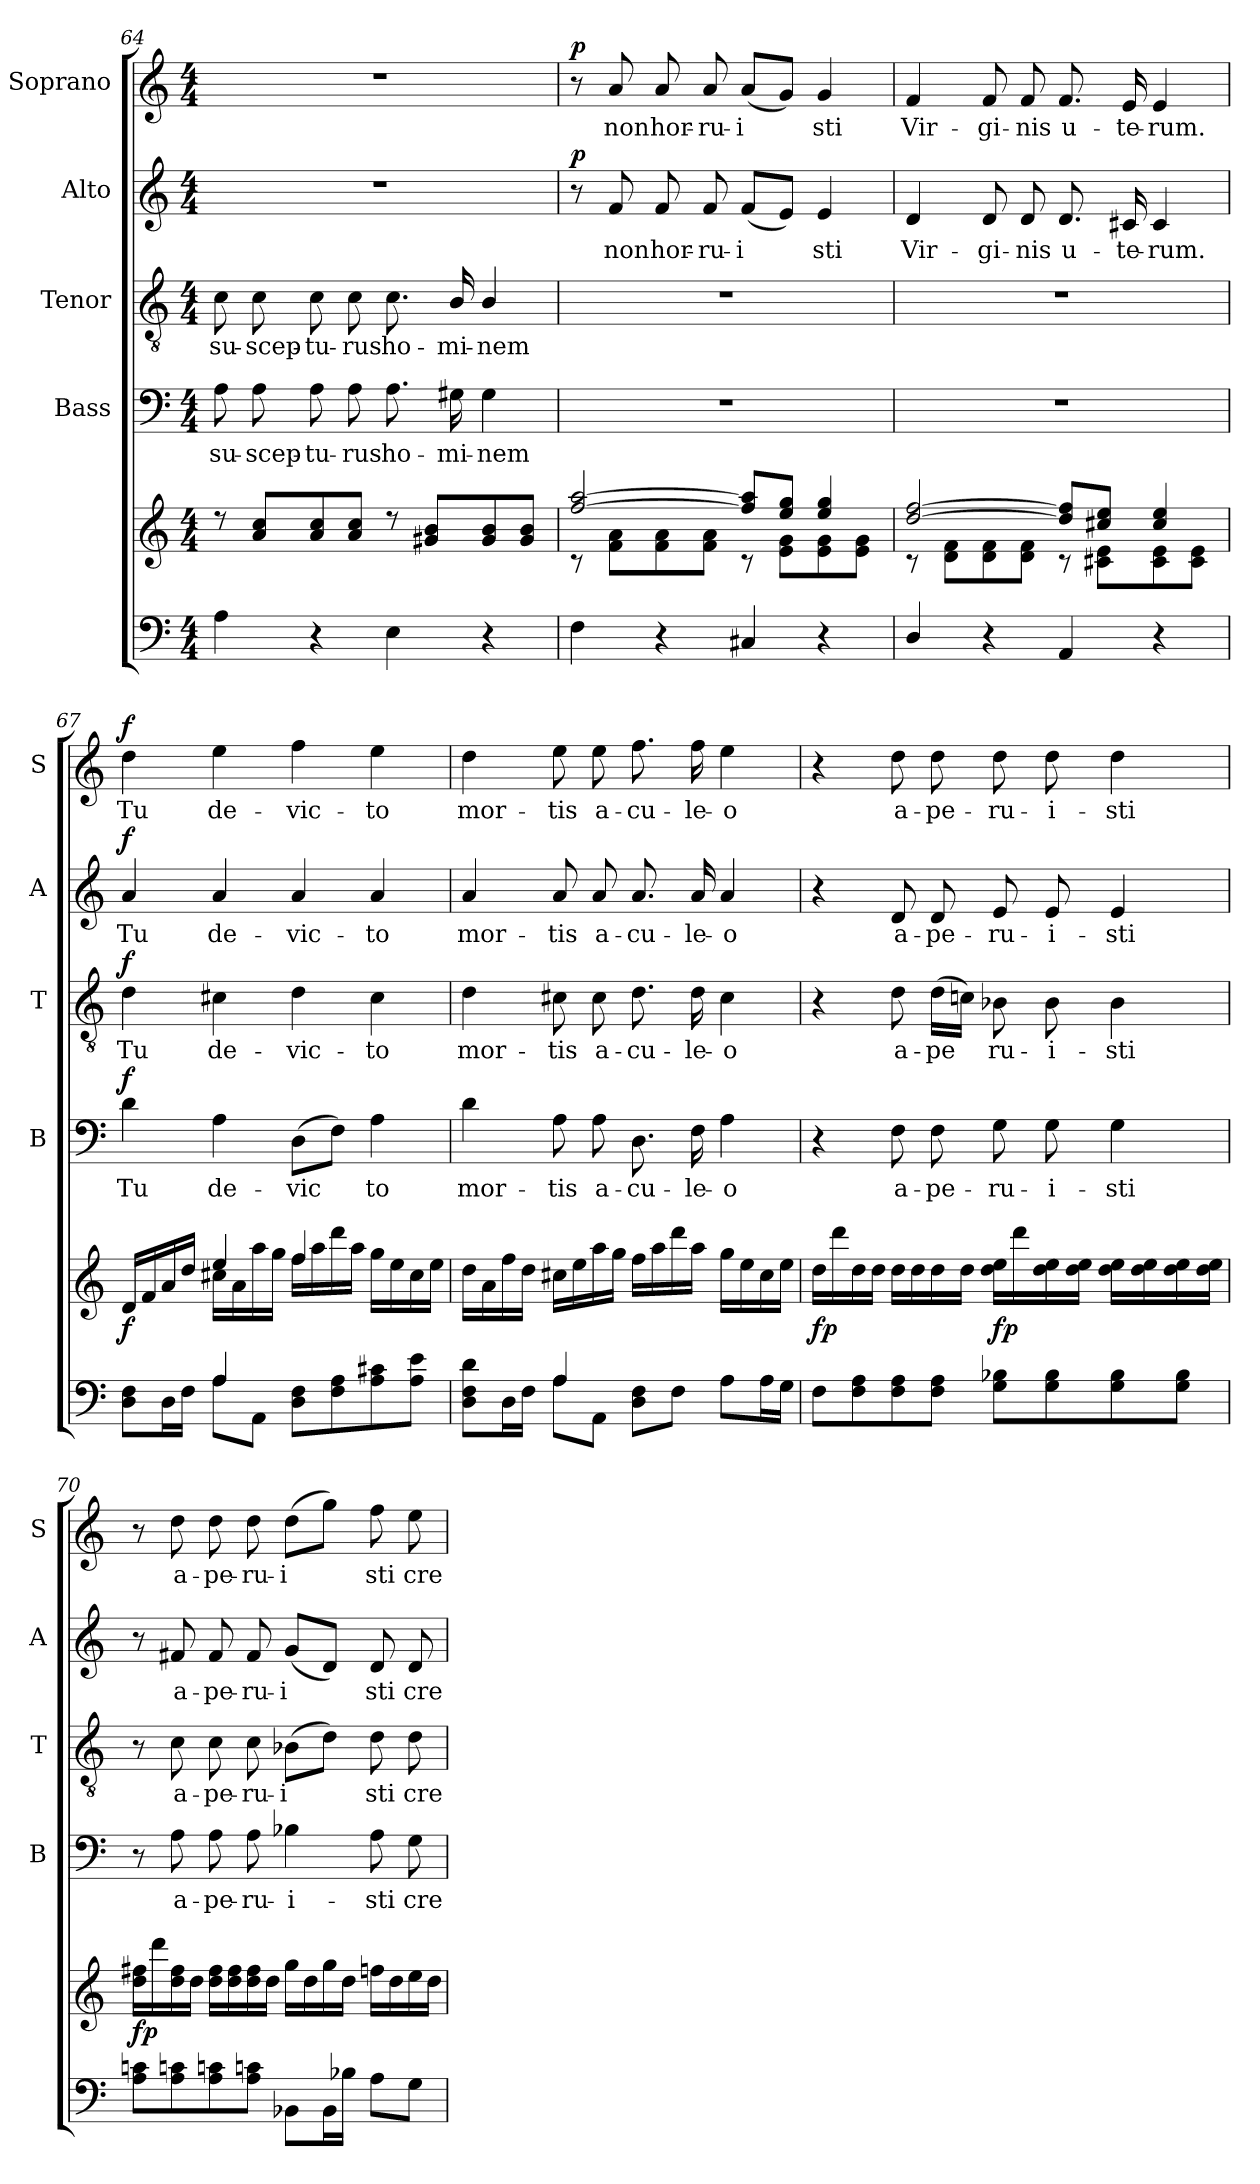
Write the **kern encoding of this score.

**kern	**kern	**dynam	**kern	**text	**dynam	**kern	**text	**dynam	**kern	**text	**dynam	**kern	**text	**dynam
*part6	*part5	*part5	*part4	*part4	*part4	*part3	*part3	*part3	*part2	*part2	*part2	*part1	*part1	*part1
*staff6	*staff5	*staff5	*staff4	*staff4	*staff4	*staff3	*staff3	*staff3	*staff2	*staff2	*staff2	*staff1	*staff1	*staff1
*	*	*	*I"Bass	*	*	*I"Tenor	*	*	*I"Alto	*	*	*I"Soprano	*	*
*	*	*	*I'B	*	*	*I'T	*	*	*I'A	*	*	*I'S	*	*
*clefF4	*clefG2	*	*clefF4	*	*	*clefGv2	*	*	*clefG2	*	*	*clefG2	*	*
*k[]	*k[]	*	*k[]	*	*	*k[]	*	*	*k[]	*	*	*k[]	*	*
*C:	*C:	*	*C:	*	*	*C:	*	*	*C:	*	*	*C:	*	*
*M4/4	*M4/4	*	*M4/4	*	*	*M4/4	*	*	*M4/4	*	*	*M4/4	*	*
=64	=64	=64	=64	=64	=64	=64	=64	=64	=64	=64	=64	=64	=64	=64
*	*^	*	*	*	*	*	*	*	*	*	*	*	*	*
!	!	!	!	!	!LO:LY:b	!	!	!LO:LY:b	!	!	!	!	!	!	!
4A\	8r	1ryy	.	8A\	su-	.	8c\	su-	.	1r	.	.	1r	.	.
!	!	!	!	!	!LO:LY:b	!	!	!LO:LY:b	!	!	!	!	!	!	!
.	8a/ 8cc/L	.	.	8A\	-scep-	.	8c\	-scep-	.	.	.	.	.	.	.
!	!	!	!	!	!LO:LY:b	!	!	!LO:LY:b	!	!	!	!	!	!	!
4r	8a/ 8cc/	.	.	8A\	-tu-	.	8c\	-tu-	.	.	.	.	.	.	.
!	!	!	!	!	!LO:LY:b	!	!	!LO:LY:b	!	!	!	!	!	!	!
.	8a/ 8cc/J	.	.	8A\	-rus	.	8c\	-rus	.	.	.	.	.	.	.
!	!	!	!	!	!LO:LY:b	!	!	!LO:LY:b	!	!	!	!	!	!	!
4E\	8r	.	.	8.A\	ho-	.	8.c\	ho-	.	.	.	.	.	.	.
.	8g#X/ 8b/L	.	.	.	.	.	.	.	.	.	.	.	.	.	.
!	!	!	!	!	!LO:LY:b	!	!	!LO:LY:b	!	!	!	!	!	!	!
.	.	.	.	16G#X\	-mi-	.	16B/	-mi-	.	.	.	.	.	.	.
!	!	!	!	!	!LO:LY:b	!	!	!LO:LY:b	!	!	!	!	!	!	!
4r	8g#/ 8b/	.	.	4G#\	-nem	.	4B/	-nem	.	.	.	.	.	.	.
.	8g#/ 8b/J	.	.	.	.	.	.	.	.	.	.	.	.	.	.
=65	=65	=65	=65	=65	=65	=65	=65	=65	=65	=65	=65	=65	=65	=65	=65
!	!	!	!	!	!	!	!	!	!	!	!	!LO:DY:b	!	!	!LO:DY:b
4F\	[>2ff/ [>2aa/	8rc	.	1r	.	.	1r	.	.	8r	.	p	8r	.	p
!	!	!	!	!	!	!	!	!	!	!	!LO:LY:b	!	!	!LO:LY:b	!
.	.	8f\ 8a\L	.	.	.	.	.	.	.	8f/	non	.	8a/	non	.
!	!	!	!	!	!	!	!	!	!	!	!LO:LY:b	!	!	!LO:LY:b	!
4r	.	8f\ 8a\	.	.	.	.	.	.	.	8f/	hor-	.	8a/	hor-	.
!	!	!	!	!	!	!	!	!	!	!	!LO:LY:b	!	!	!LO:LY:b	!
.	.	8f\ 8a\J	.	.	.	.	.	.	.	8f/	-ru-	.	8a/	-ru-	.
!	!	!	!	!	!	!	!	!	!	!	!LO:LY:b	!	!	!LO:LY:b	!
4C#X/	8ff/] 8aa/]L	8rc	.	.	.	.	.	.	.	(<8f/L	-i­	.	(<8a/L	-i­	.
.	8ee/ 8gg/J	8e\ 8g\L	.	.	.	.	.	.	.	8e/J)	.	.	8g/J)	.	.
!	!	!	!	!	!	!	!	!	!	!	!LO:LY:b	!	!	!LO:LY:b	!
4r	4ee/ 4gg/	8e\ 8g\	.	.	.	.	.	.	.	4e/	sti	.	4g/	sti	.
.	.	8e\ 8g\J	.	.	.	.	.	.	.	.	.	.	.	.	.
=66	=66	=66	=66	=66	=66	=66	=66	=66	=66	=66	=66	=66	=66	=66	=66
!	!	!	!	!	!	!	!	!	!	!	!LO:LY:b	!	!	!LO:LY:b	!
4D/	[>2dd/ [>2ff/	8rc	.	1r	.	.	1r	.	.	4d/	Vir-	.	4f/	Vir-	.
.	.	8d\ 8f\L	.	.	.	.	.	.	.	.	.	.	.	.	.
!	!	!	!	!	!	!	!	!	!	!	!LO:LY:b	!	!	!LO:LY:b	!
4r	.	8d\ 8f\	.	.	.	.	.	.	.	8d/	-gi-	.	8f/	-gi-	.
!	!	!	!	!	!	!	!	!	!	!	!LO:LY:b	!	!	!LO:LY:b	!
.	.	8d\ 8f\J	.	.	.	.	.	.	.	8d/	-nis	.	8f/	-nis	.
!	!	!	!	!	!	!	!	!	!	!	!LO:LY:b	!	!	!LO:LY:b	!
4AA/	8dd/] 8ff/]L	8rc	.	.	.	.	.	.	.	8.d/	u-	.	8.f/	u-	.
.	8cc#X/ 8ee/J	8c#X\ 8e\L	.	.	.	.	.	.	.	.	.	.	.	.	.
!	!	!	!	!	!	!	!	!	!	!	!LO:LY:b	!	!	!LO:LY:b	!
.	.	.	.	.	.	.	.	.	.	16c#X/	-te-	.	16e/	-te-	.
!	!	!	!	!	!	!	!	!	!	!	!LO:LY:b	!	!	!LO:LY:b	!
4r	4cc#/ 4ee/	8c#\ 8e\	.	.	.	.	.	.	.	4c#/	-rum.	.	4e/	-rum.	.
.	.	8c#\ 8e\J	.	.	.	.	.	.	.	.	.	.	.	.	.
!!LO:PB:g=z
=67	=67	=67	=67	=67	=67	=67	=67	=67	=67	=67	=67	=67	=67	=67	=67
*^	*	*	*	*	*	*	*	*	*	*	*	*	*	*	*
!	!	!	!	!LO:DY:b	!	!LO:LY:b	!LO:DY:b	!	!LO:LY:b	!LO:DY:b	!	!LO:LY:b	!LO:DY:b	!	!LO:LY:b	!LO:DY:b
4ryy	8D\ 8F\L	16d/LL	4ryy	f	4d\	Tu	f	4d\	Tu	f	4a/	Tu	f	4dd\	Tu	f
.	.	16f/	.	.	.	.	.	.	.	.	.	.	.	.	.	.
.	16D\L	16a/	.	.	.	.	.	.	.	.	.	.	.	.	.	.
.	16F\JJ	16dd/JJ	.	.	.	.	.	.	.	.	.	.	.	.	.	.
!	!	!	!	!	!	!LO:LY:b	!	!	!LO:LY:b	!	!	!LO:LY:b	!	!	!LO:LY:b	!
4A/	8A\L	4ee/	16cc#X\LL	.	4A\	de-	.	4c#X\	de-	.	4a/	de-	.	4ee\	de-	.
.	.	.	16a\	.	.	.	.	.	.	.	.	.	.	.	.	.
.	8AA\J	.	16aa\	.	.	.	.	.	.	.	.	.	.	.	.	.
.	.	.	16gg\JJ	.	.	.	.	.	.	.	.	.	.	.	.	.
!	!	!	!	!	!	!LO:LY:b	!	!	!LO:LY:b	!	!	!LO:LY:b	!	!	!LO:LY:b	!
2ryy	8D\ 8F\L	4ff/	16ff\LL	.	(>8D\L	-vic­	.	4d\	-vic-	.	4a/	-vic-	.	4ff\	-vic-	.
.	.	.	16aa\	.	.	.	.	.	.	.	.	.	.	.	.	.
.	8F\ 8A\	.	16ddd\	.	8F\J)	.	.	.	.	.	.	.	.	.	.	.
.	.	.	16aa\JJ	.	.	.	.	.	.	.	.	.	.	.	.	.
!	!	!	!	!	!	!LO:LY:b	!	!	!LO:LY:b	!	!	!LO:LY:b	!	!	!LO:LY:b	!
.	8A\ 8c#X\	4ryy	16gg\LL	.	4A\	to	.	4c#\	-to	.	4a/	-to	.	4ee\	-to	.
.	.	.	16ee\	.	.	.	.	.	.	.	.	.	.	.	.	.
.	8A\ 8e\J	.	16cc#\	.	.	.	.	.	.	.	.	.	.	.	.	.
.	.	.	16ee\JJ	.	.	.	.	.	.	.	.	.	.	.	.	.
=68	=68	=68	=68	=68	=68	=68	=68	=68	=68	=68	=68	=68	=68	=68	=68	=68
!	!	!	!	!	!	!LO:LY:b	!	!	!LO:LY:b	!	!	!LO:LY:b	!	!	!LO:LY:b	!
4ryy	8D\ 8F\ 8d\L	1ryy	16dd\LL	.	4d\	mor-	.	4d\	mor-	.	4a/	mor-	.	4dd\	mor-	.
.	.	.	16a\	.	.	.	.	.	.	.	.	.	.	.	.	.
.	16D\L	.	16ff\	.	.	.	.	.	.	.	.	.	.	.	.	.
.	16F\JJ	.	16dd\JJ	.	.	.	.	.	.	.	.	.	.	.	.	.
!	!	!	!	!	!	!LO:LY:b	!	!	!LO:LY:b	!	!	!LO:LY:b	!	!	!LO:LY:b	!
4A/	8A\L	.	16cc#X\LL	.	8A\	-tis	.	8c#X\	-tis	.	8a/	-tis	.	8ee\	-tis	.
.	.	.	16ee\	.	.	.	.	.	.	.	.	.	.	.	.	.
!	!	!	!	!	!	!LO:LY:b	!	!	!LO:LY:b	!	!	!LO:LY:b	!	!	!LO:LY:b	!
.	8AA\J	.	16aa\	.	8A\	a-	.	8c#\	a-	.	8a/	a-	.	8ee\	a-	.
.	.	.	16gg\JJ	.	.	.	.	.	.	.	.	.	.	.	.	.
!	!	!	!	!	!	!LO:LY:b	!	!	!LO:LY:b	!	!	!LO:LY:b	!	!	!LO:LY:b	!
2ryy	8D\ 8F\L	.	16ff\LL	.	8.D\	-cu-	.	8.d\	-cu-	.	8.a/	-cu-	.	8.ff\	-cu-	.
.	.	.	16aa\	.	.	.	.	.	.	.	.	.	.	.	.	.
.	8F\J	.	16ddd\	.	.	.	.	.	.	.	.	.	.	.	.	.
!	!	!	!	!	!	!LO:LY:b	!	!	!LO:LY:b	!	!	!LO:LY:b	!	!	!LO:LY:b	!
.	.	.	16aa\JJ	.	16F\	-le-	.	16d\	-le-	.	16a/	-le-	.	16ff\	-le-	.
!	!	!	!	!	!	!LO:LY:b	!	!	!LO:LY:b	!	!	!LO:LY:b	!	!	!LO:LY:b	!
.	8A\L	.	16gg\LL	.	4A\	-o	.	4c#\	-o	.	4a/	-o	.	4ee\	-o	.
.	.	.	16ee\	.	.	.	.	.	.	.	.	.	.	.	.	.
.	16A\L	.	16cc#\	.	.	.	.	.	.	.	.	.	.	.	.	.
.	16G\JJ	.	16ee\JJ	.	.	.	.	.	.	.	.	.	.	.	.	.
=69	=69	=69	=69	=69	=69	=69	=69	=69	=69	=69	=69	=69	=69	=69	=69	=69
!	!	!	!	!LO:DY:b	!	!	!	!	!	!	!	!	!	!	!	!
1ryy	8F\L	1ryy	16dd\LL	fp	4r	.	.	4r	.	.	4r	.	.	4r	.	.
.	.	.	16ddd\	.	.	.	.	.	.	.	.	.	.	.	.	.
.	8F\ 8A\	.	16dd\	.	.	.	.	.	.	.	.	.	.	.	.	.
.	.	.	16dd\JJ	.	.	.	.	.	.	.	.	.	.	.	.	.
!	!	!	!	!	!	!LO:LY:b	!	!	!LO:LY:b	!	!	!LO:LY:b	!	!	!LO:LY:b	!
.	8F\ 8A\	.	16dd\LL	.	8F\	a-	.	8d\	a-	.	8d/	a-	.	8dd\	a-	.
.	.	.	16dd\	.	.	.	.	.	.	.	.	.	.	.	.	.
!	!	!	!	!	!	!LO:LY:b	!	!	!LO:LY:b	!	!	!LO:LY:b	!	!	!LO:LY:b	!
.	8F\ 8A\J	.	16dd\	.	8F\	-pe-	.	(>16d\LL	-pe­	.	8d/	-pe-	.	8dd\	-pe-	.
.	.	.	16dd\JJ	.	.	.	.	16cni\JJ)	.	.	.	.	.	.	.	.
!	!	!	!	!LO:DY:b	!	!LO:LY:b	!	!	!LO:LY:b	!	!	!LO:LY:b	!	!	!LO:LY:b	!
.	8G\ 8B-X\L	.	16dd\ 16ee\LL	fp	8G\	-ru-	.	8B-X\	ru-	.	8e/	-ru-	.	8dd\	-ru-	.
.	.	.	16ddd\	.	.	.	.	.	.	.	.	.	.	.	.	.
!	!	!	!	!	!	!LO:LY:b	!	!	!LO:LY:b	!	!	!LO:LY:b	!	!	!LO:LY:b	!
.	8G\ 8B-\	.	16dd\ 16ee\	.	8G\	-i-	.	8B-\	-i-	.	8e/	-i-	.	8dd\	-i-	.
.	.	.	16dd\ 16ee\JJ	.	.	.	.	.	.	.	.	.	.	.	.	.
!	!	!	!	!	!	!LO:LY:b	!	!	!LO:LY:b	!	!	!LO:LY:b	!	!	!LO:LY:b	!
.	8G\ 8B-\	.	16dd\ 16ee\LL	.	4G\	-sti	.	4B-\	-sti	.	4e/	-sti	.	4dd\	-sti	.
.	.	.	16dd\ 16ee\	.	.	.	.	.	.	.	.	.	.	.	.	.
.	8G\ 8B-\J	.	16dd\ 16ee\	.	.	.	.	.	.	.	.	.	.	.	.	.
.	.	.	16dd\ 16ee\JJ	.	.	.	.	.	.	.	.	.	.	.	.	.
=70	=70	=70	=70	=70	=70	=70	=70	=70	=70	=70	=70	=70	=70	=70	=70	=70
!	!	!	!	!LO:DY:b	!	!	!	!	!	!	!	!	!	!	!	!
1ryy	8A\ 8cn\L	1ryy	16dd\ 16ff#X\LL	fp	8r	.	.	8r	.	.	8r	.	.	8r	.	.
.	.	.	16ddd\	.	.	.	.	.	.	.	.	.	.	.	.	.
!	!	!	!	!	!	!LO:LY:b	!	!	!LO:LY:b	!	!	!LO:LY:b	!	!	!LO:LY:b	!
.	8A\ 8cn\	.	16dd\ 16ff#\	.	8A\	a-	.	8c\	a-	.	8f#X/	a-	.	8dd\	a-	.
.	.	.	16dd\JJ	.	.	.	.	.	.	.	.	.	.	.	.	.
!	!	!	!	!	!	!LO:LY:b	!	!	!LO:LY:b	!	!	!LO:LY:b	!	!	!LO:LY:b	!
.	8A\ 8cn\	.	16dd\ 16ff#\LL	.	8A\	-pe-	.	8c\	-pe-	.	8f#/	-pe-	.	8dd\	-pe-	.
.	.	.	16dd\ 16ff#\	.	.	.	.	.	.	.	.	.	.	.	.	.
!	!	!	!	!	!	!LO:LY:b	!	!	!LO:LY:b	!	!	!LO:LY:b	!	!	!LO:LY:b	!
.	8A\ 8cn\J	.	16dd\ 16ff#\	.	8A\	-ru-	.	8c\	-ru-	.	8f#/	-ru-	.	8dd\	-ru-	.
.	.	.	16dd\JJ	.	.	.	.	.	.	.	.	.	.	.	.	.
!	!	!	!	!	!	!LO:LY:b	!	!	!LO:LY:b	!	!	!LO:LY:b	!	!	!LO:LY:b	!
.	8BB-X\L	.	16gg\LL	.	4B-X\	-i-	.	(>8B-X\L	-i­	.	(<8g/L	-i­	.	(>8dd\L	-i­	.
.	.	.	16dd\	.	.	.	.	.	.	.	.	.	.	.	.	.
.	16BB-\L	.	16gg\	.	.	.	.	8d\J)	.	.	8d/J)	.	.	8gg\J)	.	.
.	16B-X\JJ	.	16dd\JJ	.	.	.	.	.	.	.	.	.	.	.	.	.
!	!	!	!	!	!	!LO:LY:b	!	!	!LO:LY:b	!	!	!LO:LY:b	!	!	!LO:LY:b	!
.	8A\L	.	16ffn\LL	.	8A\	-sti	.	8d\	sti	.	8d/	sti	.	8ff\	sti	.
.	.	.	16dd\	.	.	.	.	.	.	.	.	.	.	.	.	.
!	!	!	!	!	!	!LO:LY:b	!	!	!LO:LY:b	!	!	!LO:LY:b	!	!	!LO:LY:b	!
.	8G\J	.	16ee\	.	8G\	cre-	.	8d\	cre-	.	8d/	cre-	.	8ee\	cre-	.
.	.	.	16dd\JJ	.	.	.	.	.	.	.	.	.	.	.	.	.
*v	*v	*	*	*	*	*	*	*	*	*	*	*	*	*	*	*
*	*v	*v	*	*	*	*	*	*	*	*	*	*	*	*	*
=	=	=	=	=	=	=	=	=	=	=	=	=	=	=
*-	*-	*-	*-	*-	*-	*-	*-	*-	*-	*-	*-	*-	*-	*-
